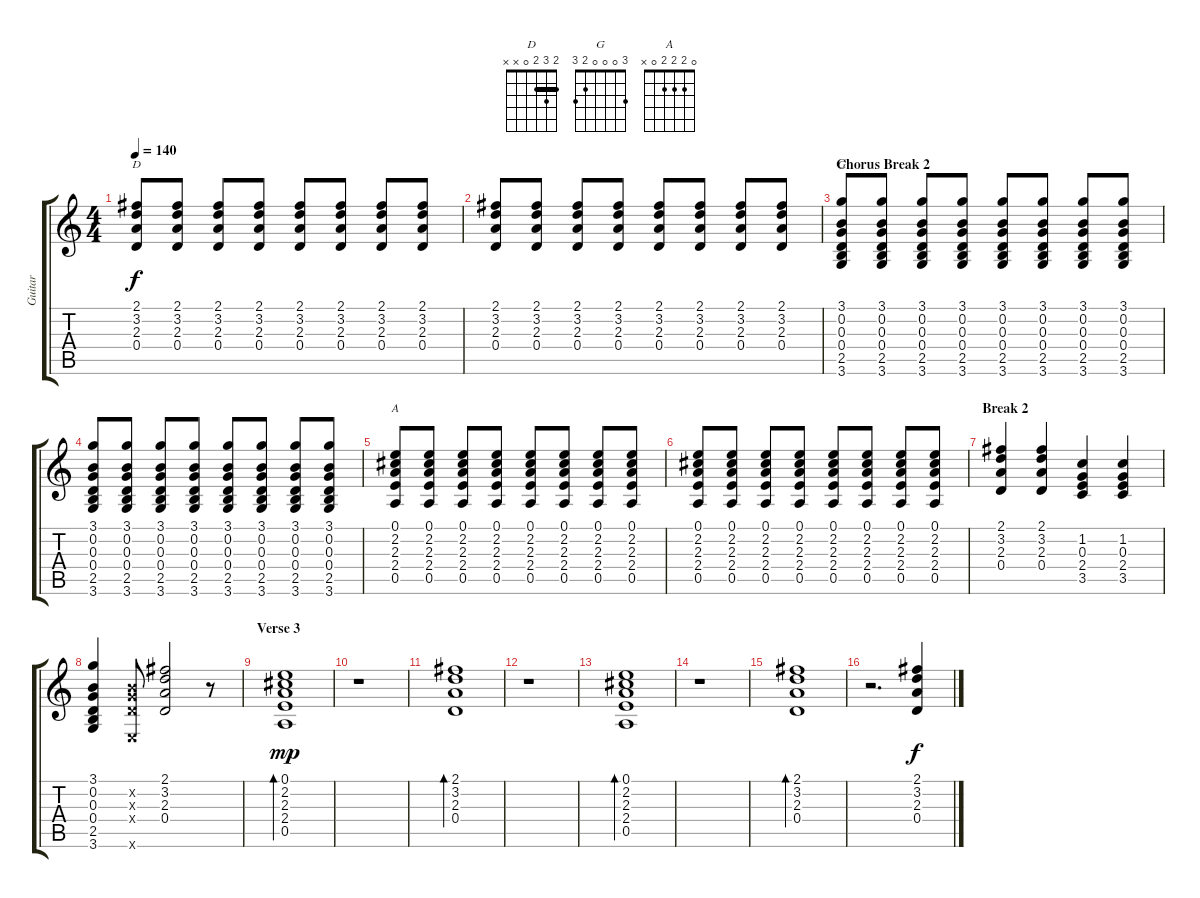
\track ("Guitar" "Guitar") {instrument overdrivenguitar}
\staff {score tabs}
\tuning (E4 B3 G3 D3 A2 E2) {hide}
\chord ("D" 2 3 2 0 x x) {barre 2}
\chord ("G" 3 0 0 0 2 3)
\chord ("A" 0 2 2 2 0 x)
\ts (4 4)
\tempo 140
\clef g2
\ks c
(2.1 3.2 2.3 0.4).8{ch "D" dy f} (2.1 3.2 2.3 0.4).8 (2.1 3.2 2.3 0.4).8 (2.1 3.2 2.3 0.4).8 (2.1 3.2 2.3 0.4).8 (2.1 3.2 2.3 0.4).8 (2.1 3.2 2.3 0.4).8 (2.1 3.2 2.3 0.4).8 |
(2.1 3.2 2.3 0.4).8 (2.1 3.2 2.3 0.4).8 (2.1 3.2 2.3 0.4).8 (2.1 3.2 2.3 0.4).8 (2.1 3.2 2.3 0.4).8 (2.1 3.2 2.3 0.4).8 (2.1 3.2 2.3 0.4).8 (2.1 3.2 2.3 0.4).8 |
\section ("" "Chorus Break 2")
(3.1 0.2 0.3 0.4 2.5 3.6).8{ch "G"} (3.1 0.2 0.3 0.4 2.5 3.6).8 (3.1 0.2 0.3 0.4 2.5 3.6).8 (3.1 0.2 0.3 0.4 2.5 3.6).8 (3.1 0.2 0.3 0.4 2.5 3.6).8 (3.1 0.2 0.3 0.4 2.5 3.6).8 (3.1 0.2 0.3 0.4 2.5 3.6).8 (3.1 0.2 0.3 0.4 2.5 3.6).8 |
(3.1 0.2 0.3 0.4 2.5 3.6).8 (3.1 0.2 0.3 0.4 2.5 3.6).8 (3.1 0.2 0.3 0.4 2.5 3.6).8 (3.1 0.2 0.3 0.4 2.5 3.6).8 (3.1 0.2 0.3 0.4 2.5 3.6).8 (3.1 0.2 0.3 0.4 2.5 3.6).8 (3.1 0.2 0.3 0.4 2.5 3.6).8 (3.1 0.2 0.3 0.4 2.5 3.6).8 |
(0.1 2.2 2.3 2.4 0.5).8{ch "A"} (0.1 2.2 2.3 2.4 0.5).8 (0.1 2.2 2.3 2.4 0.5).8 (0.1 2.2 2.3 2.4 0.5).8 (0.1 2.2 2.3 2.4 0.5).8 (0.1 2.2 2.3 2.4 0.5).8 (0.1 2.2 2.3 2.4 0.5).8 (0.1 2.2 2.3 2.4 0.5).8 |
(0.1 2.2 2.3 2.4 0.5).8 (0.1 2.2 2.3 2.4 0.5).8 (0.1 2.2 2.3 2.4 0.5).8 (0.1 2.2 2.3 2.4 0.5).8 (0.1 2.2 2.3 2.4 0.5).8 (0.1 2.2 2.3 2.4 0.5).8 (0.1 2.2 2.3 2.4 0.5).8 (0.1 2.2 2.3 2.4 0.5).8 |
\section ("" "Break 2")
(2.1 3.2 2.3 0.4).4 (2.1 3.2 2.3 0.4).4 (1.2 0.3 2.4 3.5).4 (1.2 0.3 2.4 3.5).4 |
(3.1 0.2 0.3 0.4 2.5 3.6).4 (0.2{x} 0.3{x} 0.4{x} 0.6{x}).8 (2.1 3.2 2.3 0.4).2 r.8 |
\section ("" "Verse 3")
(0.1 2.2 2.3 2.4 0.5).1{bd 60 dy mp} |
r.1 |
(2.1 3.2 2.3 0.4).1{bd 60} |
r.1 |
(0.1 2.2 2.3 2.4 0.5).1{bd 60} |
r.1 |
(2.1 3.2 2.3 0.4).1{bd 60} |
r.2{d} (2.1 3.2 2.3 0.4).4{dy f}
